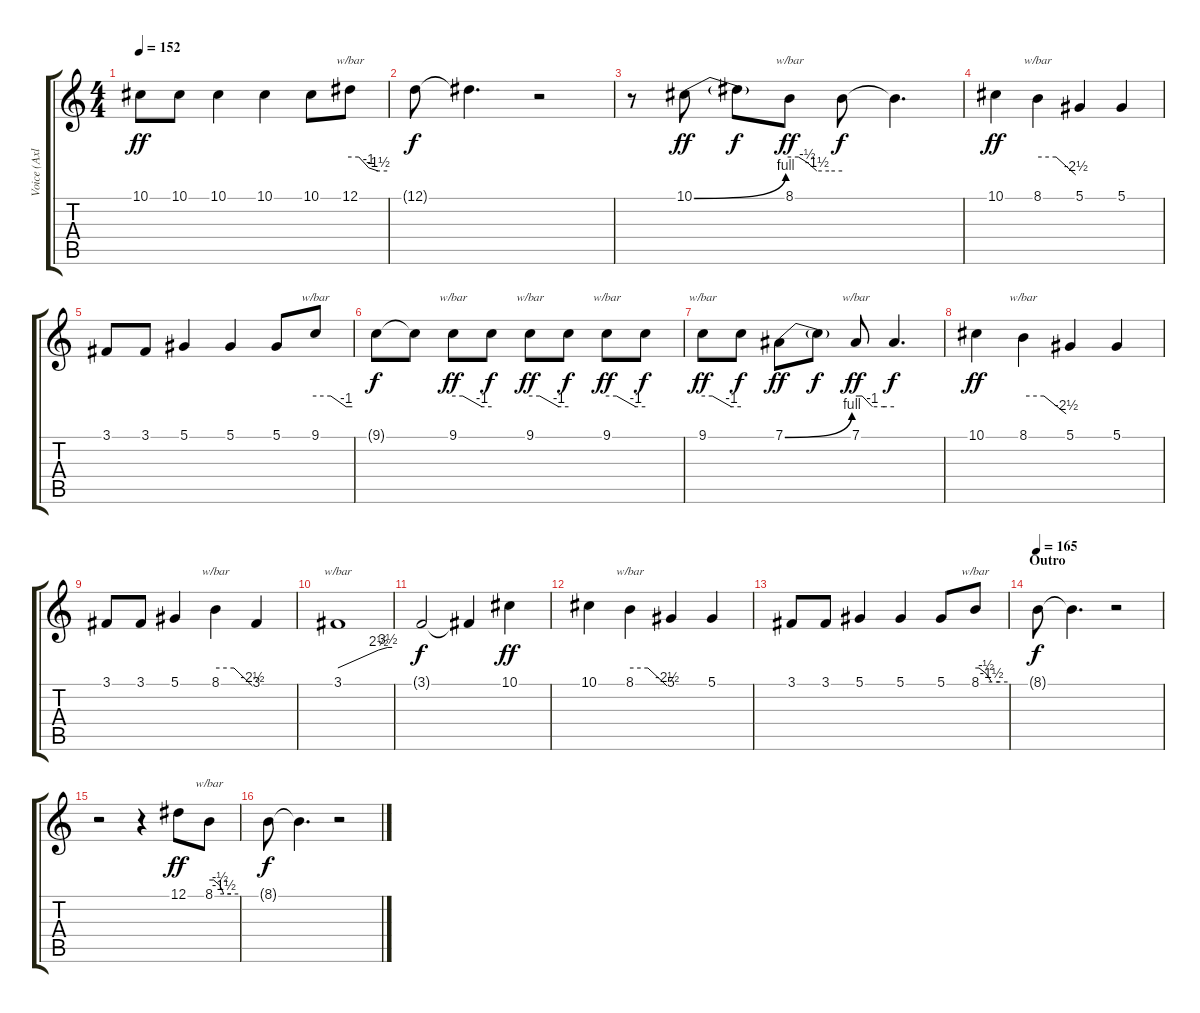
\track ("Voice (Axl)" "Voice (Axl") {instrument lead2sawtooth}
\staff {score tabs}
\tuning (Eb4 Bb3 Gb3 Db3 Ab2 Eb2) {hide}
\ts (4 4)
\tempo 152
\clef g2
\ks c
10.1.8{dy ff} 10.1.8 10.1.4 10.1.4 10.1.8 12.1.8{tbe (custom default 0 0 14 0 30 -4 45 -6 60 -6)} |
12.1{t}.8{dy f} 12.1{t}.4{d} r.2 |
r.8 10.1{be (bend 0 0 60 4)}.8{dy ff} 10.1{t}.8{dy f} 8.1.8{tbe (custom default 0 0 10 0 20 -2 31 -6 45 -6 60 -6) dy ff} 8.1{t}.8{dy f} 8.1{t}.4{d} |
10.1.4{dy ff} 8.1.4{tbe (custom default 0 0 29 0 60 -10)} 5.1.4 5.1.4 |
3.1.8 3.1.8 5.1.4 5.1.4 5.1.8 9.1.8{tbe (custom default 0 0 25 0 50 -4 60 -4)} |
9.1{t}.8{dy f} 9.1{t}.8 9.1.8{tbe (custom default 0 0 15 0 45 -4 60 -4) dy ff} 9.1{t}.8{dy f} 9.1.8{tbe (custom default 0 0 15 0 45 -4 60 -4) dy ff} 9.1{t}.8{dy f} 9.1.8{tbe (custom default 0 0 15 0 45 -4 60 -4) dy ff} 9.1{t}.8{dy f} |
9.1.8{tbe (custom default 0 0 15 0 45 -4 60 -4) dy ff} 9.1{t}.8{dy f} 7.1{be (bend 0 0 60 4)}.8{dy ff} 7.1{t}.8{dy f} 7.1.8{tbe (custom default 0 0 10 0 26 -4 45 -4 60 -4) dy ff} 7.1{t}.4{d dy f} |
10.1.4{dy ff} 8.1.4{tbe (custom default 0 0 29 0 60 -10)} 5.1.4 5.1.4 |
3.1.8 3.1.8 5.1.4 8.1.4{tbe (custom default 0 0 30 0 60 -10)} 3.1.4 |
3.1.1{tbe (custom default 0 0 45 10 55 14 60 14)} |
3.1{t}.2{dy f} 3.1{t}.4 10.1.4{dy ff} |
10.1.4 8.1.4{tbe (custom default 0 0 29 0 60 -10)} 5.1.4 5.1.4 |
3.1.8 3.1.8 5.1.4 5.1.4 5.1.8 8.1.8{tbe (custom default 0 0 7 0 20 -2 30 -6 45 -6 60 -6)} |
\section ("" "Outro")
\tempo 165
8.1{t}.8{dy f} 8.1{t}.4{d} r.2 |
r.2 r.4 12.1.8{dy ff} 8.1.8{tbe (custom default 0 0 9 0 22 -2 30 -6 45 -6 60 -6)} |
8.1{t}.8{dy f} 8.1{t}.4{d} r.2
